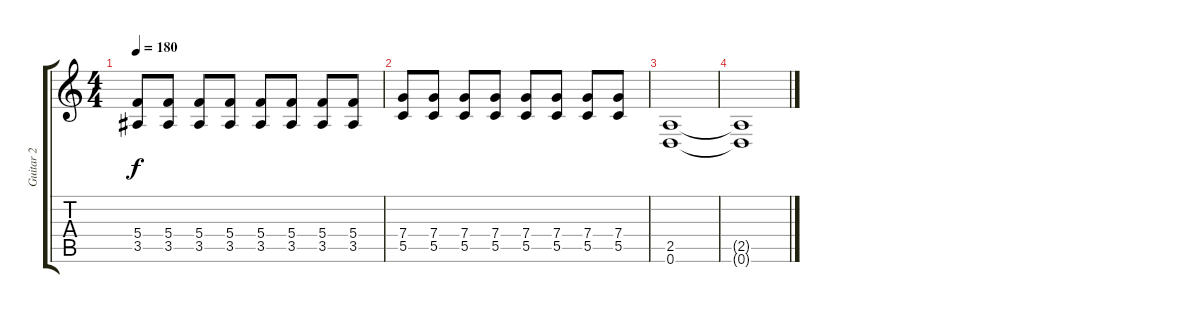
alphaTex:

\track ("Guitar 2" "Guitar 2") {instrument distortionguitar}
\staff {score tabs}
\tuning (D4 A3 F3 C3 G2 D2) {hide}
\ts (4 4)
\tempo 180
\clef g2
\ks c
(5.4 3.5).8{dy f} (5.4 3.5).8 (5.4 3.5).8 (5.4 3.5).8 (5.4 3.5).8 (5.4 3.5).8 (5.4 3.5).8 (5.4 3.5).8 |
(7.4 5.5).8 (7.4 5.5).8 (7.4 5.5).8 (7.4 5.5).8 (7.4 5.5).8 (7.4 5.5).8 (7.4 5.5).8 (7.4 5.5).8 |
(2.5 0.6).1 |
(2.5{t} 0.6{t}).1
